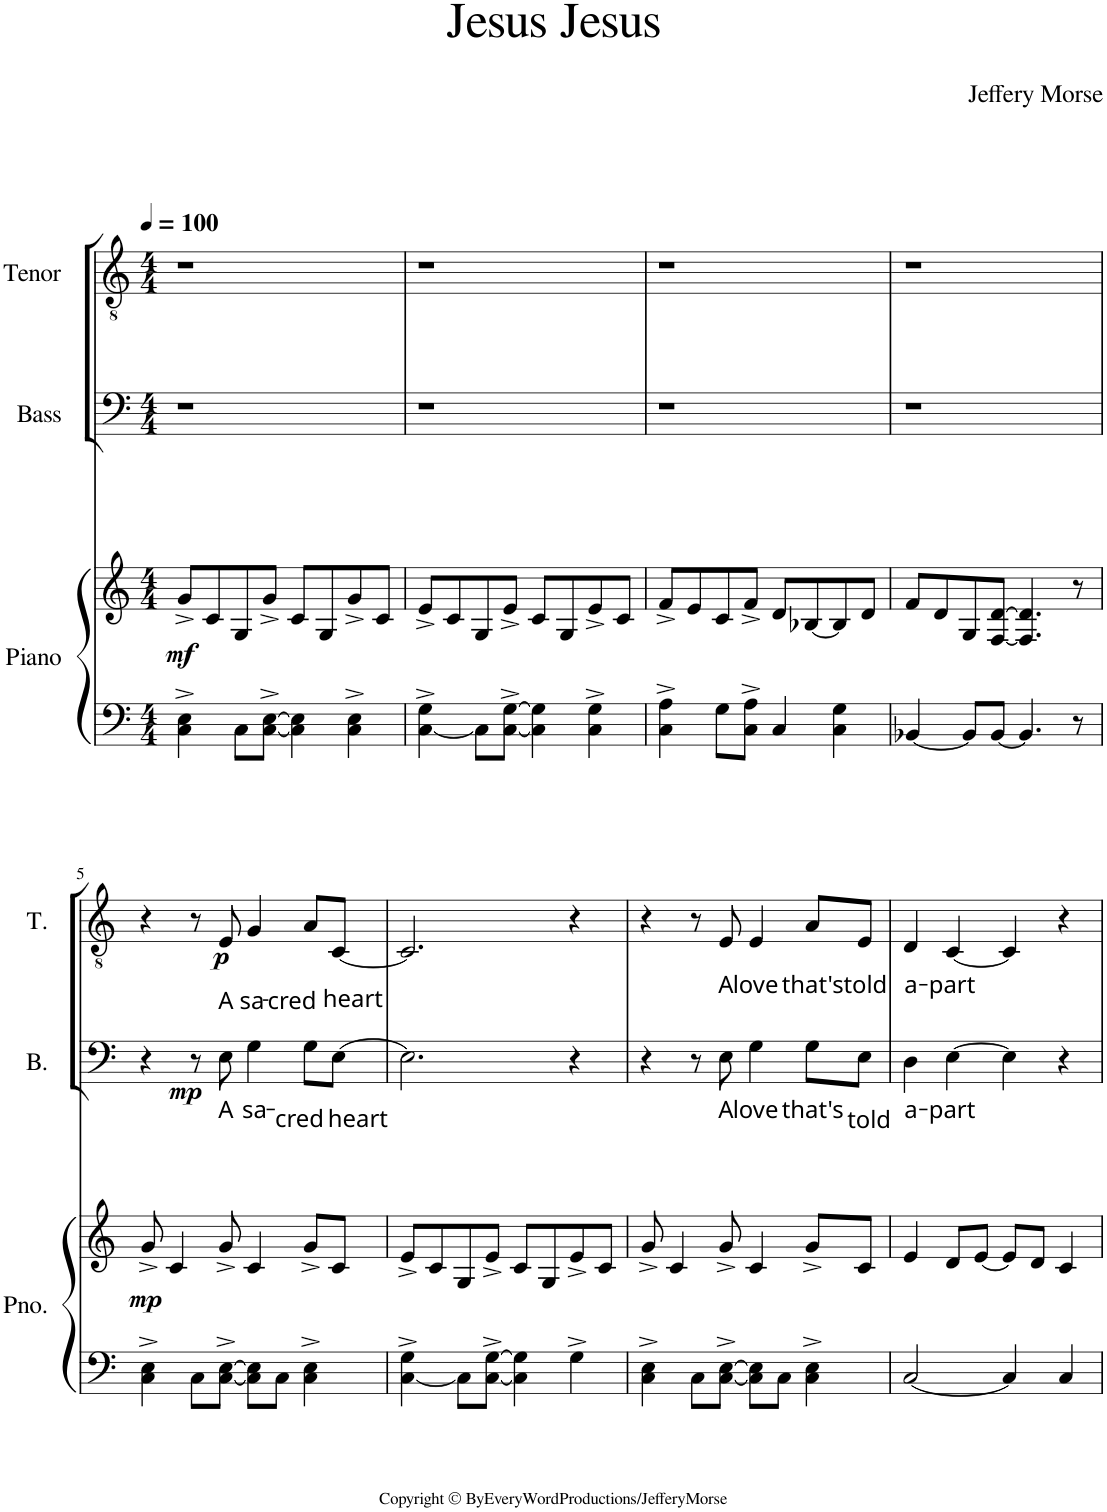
**kern	**kern	**dynam	**kern	**text	**dynam	**kern	**text	**dynam
*part3	*part3	*part3	*part2	*part2	*part2	*part1	*part1	*part1
*staff4	*staff3	*staff3/4	*staff2	*staff2	*staff2	*staff1	*staff1	*staff1
*I"Piano	*	*	*I"Bass	*	*	*I"Tenor	*	*
*I'Pno.	*	*	*I'B.	*	*	*I'T.	*	*
*clefF4	*clefG2	*	*clefF4	*	*	*clefGv2	*	*
*	*	*	*	*	*	*Trd-7c-12	*	*
*k[]	*k[]	*	*k[]	*	*	*k[]	*	*
*M4/4	*M4/4	*	*M4/4	*	*	*M4/4	*	*
*MM100	*MM100	*	*MM100	*	*	*MM100	*	*
=1	=1	=1	=1	=1	=1	=1	=1	=1
!	!	!LO:DY:b	!	!	!	!	!	!
4C\^ 4E\^	8g^/L	mf	1r	.	.	1r	.	.
.	8c/	.	.	.	.	.	.	.
8C\L	8G/	.	.	.	.	.	.	.
[8C\^ [8E\^J	8g^/J	.	.	.	.	.	.	.
4C\] 4E\]	8c/L	.	.	.	.	.	.	.
.	8G/	.	.	.	.	.	.	.
4C\^ 4E\^	8g^/	.	.	.	.	.	.	.
.	8c/J	.	.	.	.	.	.	.
=2	=2	=2	=2	=2	=2	=2	=2	=2
[4C\^ 4G\^	8e^/L	.	1r	.	.	1r	.	.
.	8c/	.	.	.	.	.	.	.
8C\L]	8G/	.	.	.	.	.	.	.
[8C\^ [8G\^J	8e^/J	.	.	.	.	.	.	.
4C\] 4G\]	8c/L	.	.	.	.	.	.	.
.	8G/	.	.	.	.	.	.	.
4C\^ 4G\^	8e^/	.	.	.	.	.	.	.
.	8c/J	.	.	.	.	.	.	.
=3	=3	=3	=3	=3	=3	=3	=3	=3
4C\^ 4A\^	8f^/L	.	1r	.	.	1r	.	.
.	8e/	.	.	.	.	.	.	.
8G\L	8c/	.	.	.	.	.	.	.
8C\^ 8A\^J	8f^/J	.	.	.	.	.	.	.
4C/	8d/L	.	.	.	.	.	.	.
.	[8B-X/	.	.	.	.	.	.	.
4C\ 4G\	8B-/]	.	.	.	.	.	.	.
.	8d/J	.	.	.	.	.	.	.
=4	=4	=4	=4	=4	=4	=4	=4	=4
*^	*	*	*	*	*	*	*	*
[4BB-X/	2..ryy	8f/L	.	1r	.	.	1r	.	.
.	.	8d/	.	.	.	.	.	.	.
8BB-/L]	.	8G/	.	.	.	.	.	.	.
[8BB-/J	.	[8F/ [8d/J	.	.	.	.	.	.	.
4.BB-/]	.	4.F/] 4.d/]	.	.	.	.	.	.	.
8r	8ryy	8r	.	.	.	.	.	.	.
!!LO:LB:g=z
=5	=5	=5	=5	=5	=5	=5	=5	=5	=5
!	!	!	!LO:DY:b	!	!	!	!	!	!
*v	*v	*	*	*	*	*	*	*	*
4C\^ 4E\^	8g^/	mp	4r	.	.	4r	.	.
.	4c/	.	.	.	.	.	.	.
!	!	!	!	!	!LO:DY:b	!	!	!
8C\L	.	.	8r	.	mp	8r	.	.
!	!	!	!	!LO:LY:b	!	!	!LO:LY:b	!LO:DY:b
[8C\^ [8E\^J	8g^/	.	8E\	A	.	8E/	A	p
!	!	!	!	!LO:LY:b	!	!	!LO:LY:b	!
8C\] 8E\]L	4c/	.	4G\	sa-	.	4G/	sa-	.
8C\J	.	.	.	.	.	.	.	.
!	!	!	!	!LO:LY:b	!	!	!LO:LY:b	!
4C\^ 4E\^	8g^/L	.	8G\L	-cred	.	8A/L	-cred	.
!	!	!	!	!LO:LY:b	!	!	!LO:LY:b	!
.	8c/J	.	[8E\J	heart	.	[8C/J	heart	.
=6	=6	=6	=6	=6	=6	=6	=6	=6
[4C\^ 4G\^	8e^/L	.	2.E\]	.	.	2.C/]	.	.
.	8c/	.	.	.	.	.	.	.
8C\L]	8G/	.	.	.	.	.	.	.
[8C\^ [8G\^J	8e^/J	.	.	.	.	.	.	.
4C\] 4G\]	8c/L	.	.	.	.	.	.	.
.	8G/	.	.	.	.	.	.	.
4G^\	8e^/	.	4r	.	.	4r	.	.
.	8c/J	.	.	.	.	.	.	.
=7	=7	=7	=7	=7	=7	=7	=7	=7
4C\^ 4E\^	8g^/	.	4r	.	.	4r	.	.
.	4c/	.	.	.	.	.	.	.
8C\L	.	.	8r	.	.	8r	.	.
!	!	!	!	!LO:LY:b	!	!	!LO:LY:b	!
[8C\^ [8E\^J	8g^/	.	8E\	A	.	8E/	A	.
!	!	!	!	!LO:LY:b	!	!	!LO:LY:b	!
8C\] 8E\]L	4c/	.	4G\	love	.	4E/	love	.
8C\J	.	.	.	.	.	.	.	.
!	!	!	!	!LO:LY:b	!	!	!LO:LY:b	!
4C\^ 4E\^	8g^/L	.	8G\L	that's	.	8A/L	that's	.
!	!	!	!	!LO:LY:b	!	!	!LO:LY:b	!
.	8c/J	.	8E\J	told	.	8E/J	told	.
=8	=8	=8	=8	=8	=8	=8	=8	=8
!	!	!	!	!LO:LY:b	!	!	!LO:LY:b	!
[2C/	4e/	.	4D\	a-	.	4D/	a-	.
!	!	!	!	!LO:LY:b	!	!	!LO:LY:b	!
.	8d/L	.	[4E\	-part	.	[4C/	-part	.
.	[8e/J	.	.	.	.	.	.	.
4C/]	8e/L]	.	4E\]	.	.	4C/]	.	.
.	8d/J	.	.	.	.	.	.	.
4C/	4c/	.	4r	.	.	4r	.	.
=	=	=	=	=	=	=	=	=
*-	*-	*-	*-	*-	*-	*-	*-	*-
